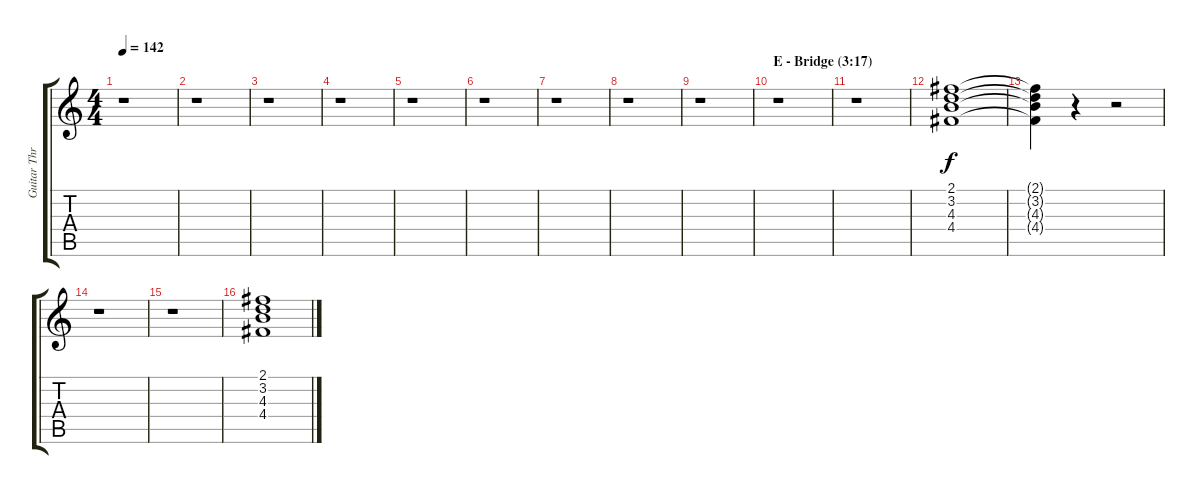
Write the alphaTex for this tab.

\track ("Guitar Three" "Guitar Thr") {instrument electricguitarclean}
\staff {score tabs}
\tuning (E4 B3 G3 D3 A2 E2) {hide}
\ts (4 4)
\tempo 142
\clef g2
\ks c
r.1{dy f} |
r.1 |
r.1 |
r.1 |
r.1 |
r.1 |
r.1 |
r.1 |
r.1 |
\section ("" "E - Bridge (3:17)")
r.1 |
r.1 |
(2.1 3.2 4.3 4.4).1 |
(2.1{t} 3.2{t} 4.3{t} 4.4{t}).4 r.4 r.2 |
r.1 |
r.1 |
(2.1 3.2 4.3 4.4).1
